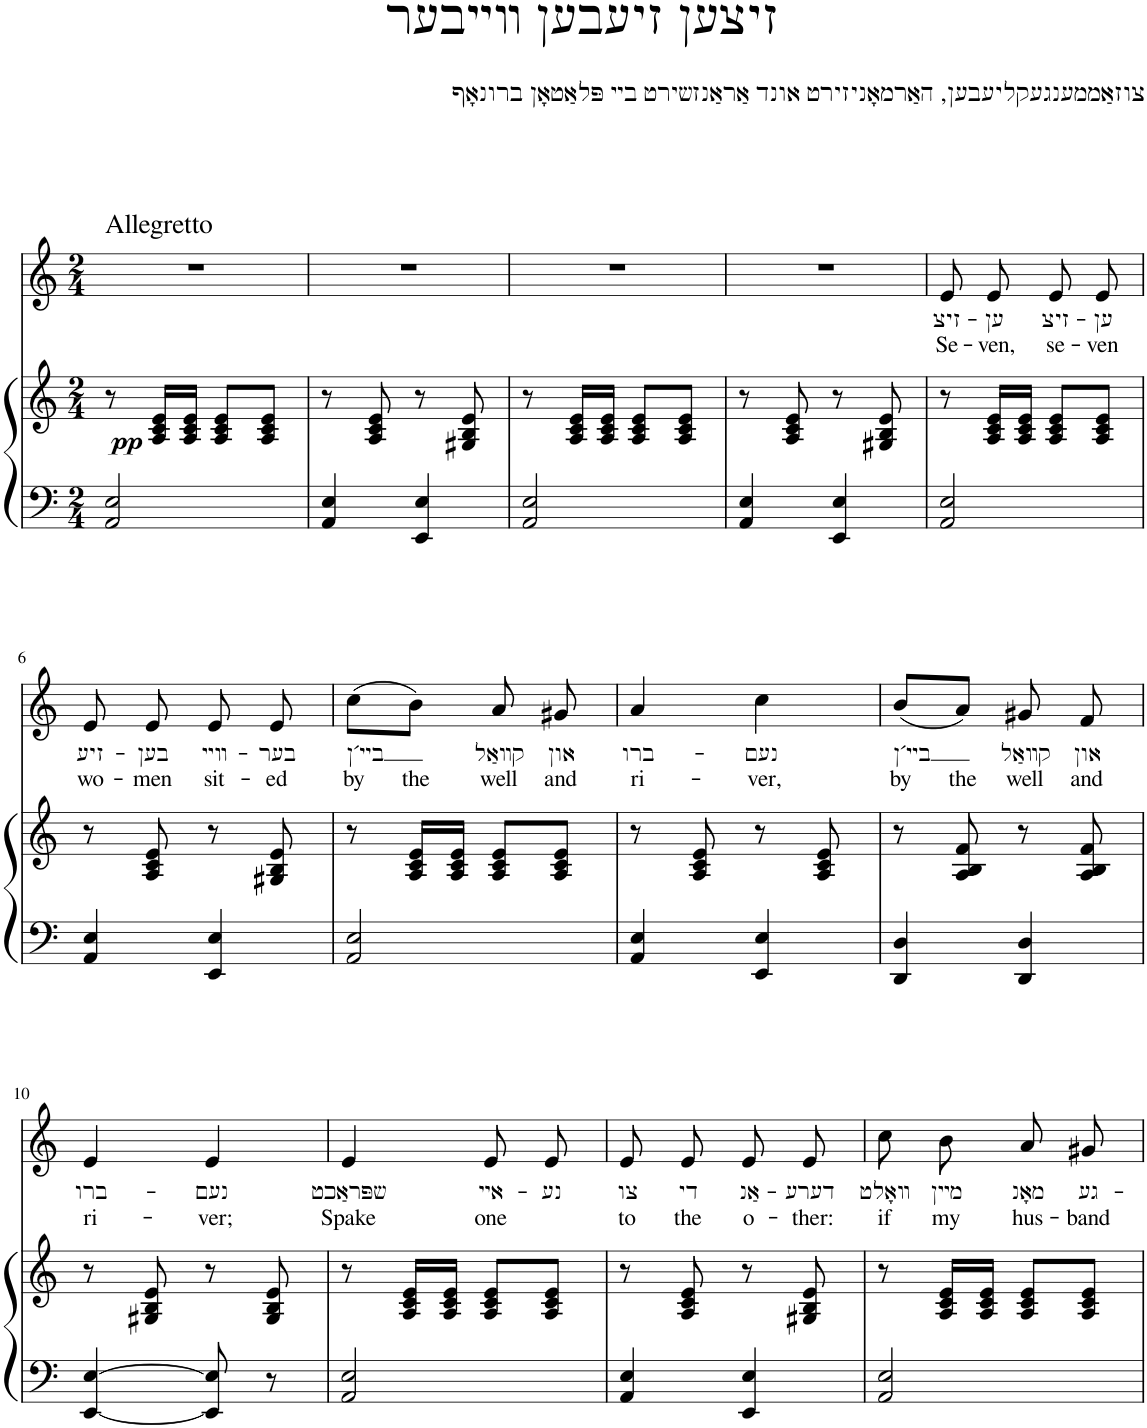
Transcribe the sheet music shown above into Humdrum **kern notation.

**kern	**kern	**dynam	**kern	**text	**text
*part2	*part2	*part2	*part1	*part1	*part1
*staff3	*staff2	*staff2/3	*staff1	*staff1	*staff1
*I"Klavier	*	*	*I"Piano	*	*
*	*	*	*I'Pno	*	*
*clefF4	*clefG2	*	*clefG2	*	*
*k[]	*k[]	*	*k[]	*	*
*M2/4	*M2/4	*	*M2/4	*	*
=1	=1	=1	=1	=1	=1
!	!	!	!LO:TX:a:t=Allegretto	!	!
2AA/ 2E/	8r	.	2r	.	.
!	!	!LO:DY:b	!	!	!
.	16A/ 16c/ 16e/LL	pp	.	.	.
.	16A/ 16c/ 16e/JJ	.	.	.	.
.	8A/ 8c/ 8e/L	.	.	.	.
.	8A/ 8c/ 8e/J	.	.	.	.
=2	=2	=2	=2	=2	=2
4AA/ 4E/	8r	.	2r	.	.
.	8A/ 8c/ 8e/	.	.	.	.
4EE/ 4E/	8r	.	.	.	.
.	8G#X/ 8B/ 8e/	.	.	.	.
=3	=3	=3	=3	=3	=3
2AA/ 2E/	8r	.	2r	.	.
.	16A/ 16c/ 16e/LL	.	.	.	.
.	16A/ 16c/ 16e/JJ	.	.	.	.
.	8A/ 8c/ 8e/L	.	.	.	.
.	8A/ 8c/ 8e/J	.	.	.	.
=4	=4	=4	=4	=4	=4
4AA/ 4E/	8r	.	2r	.	.
.	8A/ 8c/ 8e/	.	.	.	.
4EE/ 4E/	8r	.	.	.	.
.	8G#X/ 8B/ 8e/	.	.	.	.
=5	=5	=5	=5	=5	=5
!	!	!	!	!LO:LY:b	!LO:LY:b
2AA/ 2E/	8r	.	8e/	זיצ-	Se-
!	!	!	!	!LO:LY:b	!LO:LY:b
.	16A/ 16c/ 16e/LL	.	8e/	-ען	-ven,
.	16A/ 16c/ 16e/JJ	.	.	.	.
!	!	!	!	!LO:LY:b	!LO:LY:b
.	8A/ 8c/ 8e/L	.	8e/	זיצ-	se-
!	!	!	!	!LO:LY:b	!LO:LY:b
.	8A/ 8c/ 8e/J	.	8e/	-ען	-ven
!!LO:LB:g=z
=6	=6	=6	=6	=6	=6
!	!	!	!	!LO:LY:b	!LO:LY:b
4AA/ 4E/	8r	.	8e/	זיע-	wo-
!	!	!	!	!LO:LY:b	!LO:LY:b
.	8A/ 8c/ 8e/	.	8e/	-בען	-men
!	!	!	!	!LO:LY:b	!LO:LY:b
4EE/ 4E/	8r	.	8e/	װײ-	sit-
!	!	!	!	!LO:LY:b	!LO:LY:b
.	8G#X/ 8B/ 8e/	.	8e/	-בער	-ed
=7	=7	=7	=7	=7	=7
!	!	!	!	!LO:LY:b	!LO:LY:b
2AA/ 2E/	8r	.	(8cc\L	בײ´ן	by
!	!	!	!	!	!LO:LY:b
.	16A/ 16c/ 16e/LL	.	8b\J)	.	the
.	16A/ 16c/ 16e/JJ	.	.	.	.
!	!	!	!	!LO:LY:b	!LO:LY:b
.	8A/ 8c/ 8e/L	.	8a/	קװאַל	well
!	!	!	!	!LO:LY:b	!LO:LY:b
.	8A/ 8c/ 8e/J	.	8g#X/	און	and
=8	=8	=8	=8	=8	=8
!	!	!	!	!LO:LY:b	!LO:LY:b
4AA/ 4E/	8r	.	4a/	ברו-	ri-
.	8A/ 8c/ 8e/	.	.	.	.
!	!	!	!	!LO:LY:b	!LO:LY:b
4EE/ 4E/	8r	.	4cc\	-נעם	-ver,
.	8A/ 8c/ 8e/	.	.	.	.
=9	=9	=9	=9	=9	=9
!	!	!	!	!LO:LY:b	!LO:LY:b
4DD/ 4D/	8r	.	(8b/L	בײ´ן	by
!	!	!	!	!	!LO:LY:b
.	8A/ 8B/ 8f/	.	8a/J)	.	the
!	!	!	!	!LO:LY:b	!LO:LY:b
4DD/ 4D/	8r	.	8g#X/	קװאַל	well
!	!	!	!	!LO:LY:b	!LO:LY:b
.	8A/ 8B/ 8f/	.	8f/	און	and
!!LO:LB:g=z
=10	=10	=10	=10	=10	=10
!	!	!	!	!LO:LY:b	!LO:LY:b
[4EE/ [4E/	8r	.	4e/	ברו-	ri-
.	8G#X/ 8B/ 8e/	.	.	.	.
!	!	!	!	!LO:LY:b	!LO:LY:b
8EE/] 8E/]	8r	.	4e/	-נעם	-ver;
8r	8G#/ 8B/ 8e/	.	.	.	.
=11	=11	=11	=11	=11	=11
!	!	!	!	!LO:LY:b	!LO:LY:b
2AA/ 2E/	8r	.	4e/	שפּראַכט	Spake
.	16A/ 16c/ 16e/LL	.	.	.	.
.	16A/ 16c/ 16e/JJ	.	.	.	.
!	!	!	!	!LO:LY:b	!LO:LY:b
.	8A/ 8c/ 8e/L	.	8e/	אײ-	one
!	!	!	!	!LO:LY:b	!
.	8A/ 8c/ 8e/J	.	8e/	-נע	.
=12	=12	=12	=12	=12	=12
!	!	!	!	!LO:LY:b	!LO:LY:b
4AA/ 4E/	8r	.	8e/	צו	to
!	!	!	!	!LO:LY:b	!LO:LY:b
.	8A/ 8c/ 8e/	.	8e/	די	the
!	!	!	!	!LO:LY:b	!LO:LY:b
4EE/ 4E/	8r	.	8e/	אַנ-	o-
!	!	!	!	!LO:LY:b	!LO:LY:b
.	8G#X/ 8B/ 8e/	.	8e/	-דערע	-ther:
=13	=13	=13	=13	=13	=13
!	!	!	!	!LO:LY:b	!LO:LY:b
2AA/ 2E/	8r	.	8cc\	װאָלט	if
!	!	!	!	!LO:LY:b	!LO:LY:b
.	16A/ 16c/ 16e/LL	.	8b\	מײן	my
.	16A/ 16c/ 16e/JJ	.	.	.	.
!	!	!	!	!LO:LY:b	!LO:LY:b
.	8A/ 8c/ 8e/L	.	8a/	מאָנ	hus-
!	!	!	!	!LO:LY:b	!LO:LY:b
.	8A/ 8c/ 8e/J	.	8g#X/	גע-	-band
=	=	=	=	=	=
*-	*-	*-	*-	*-	*-
